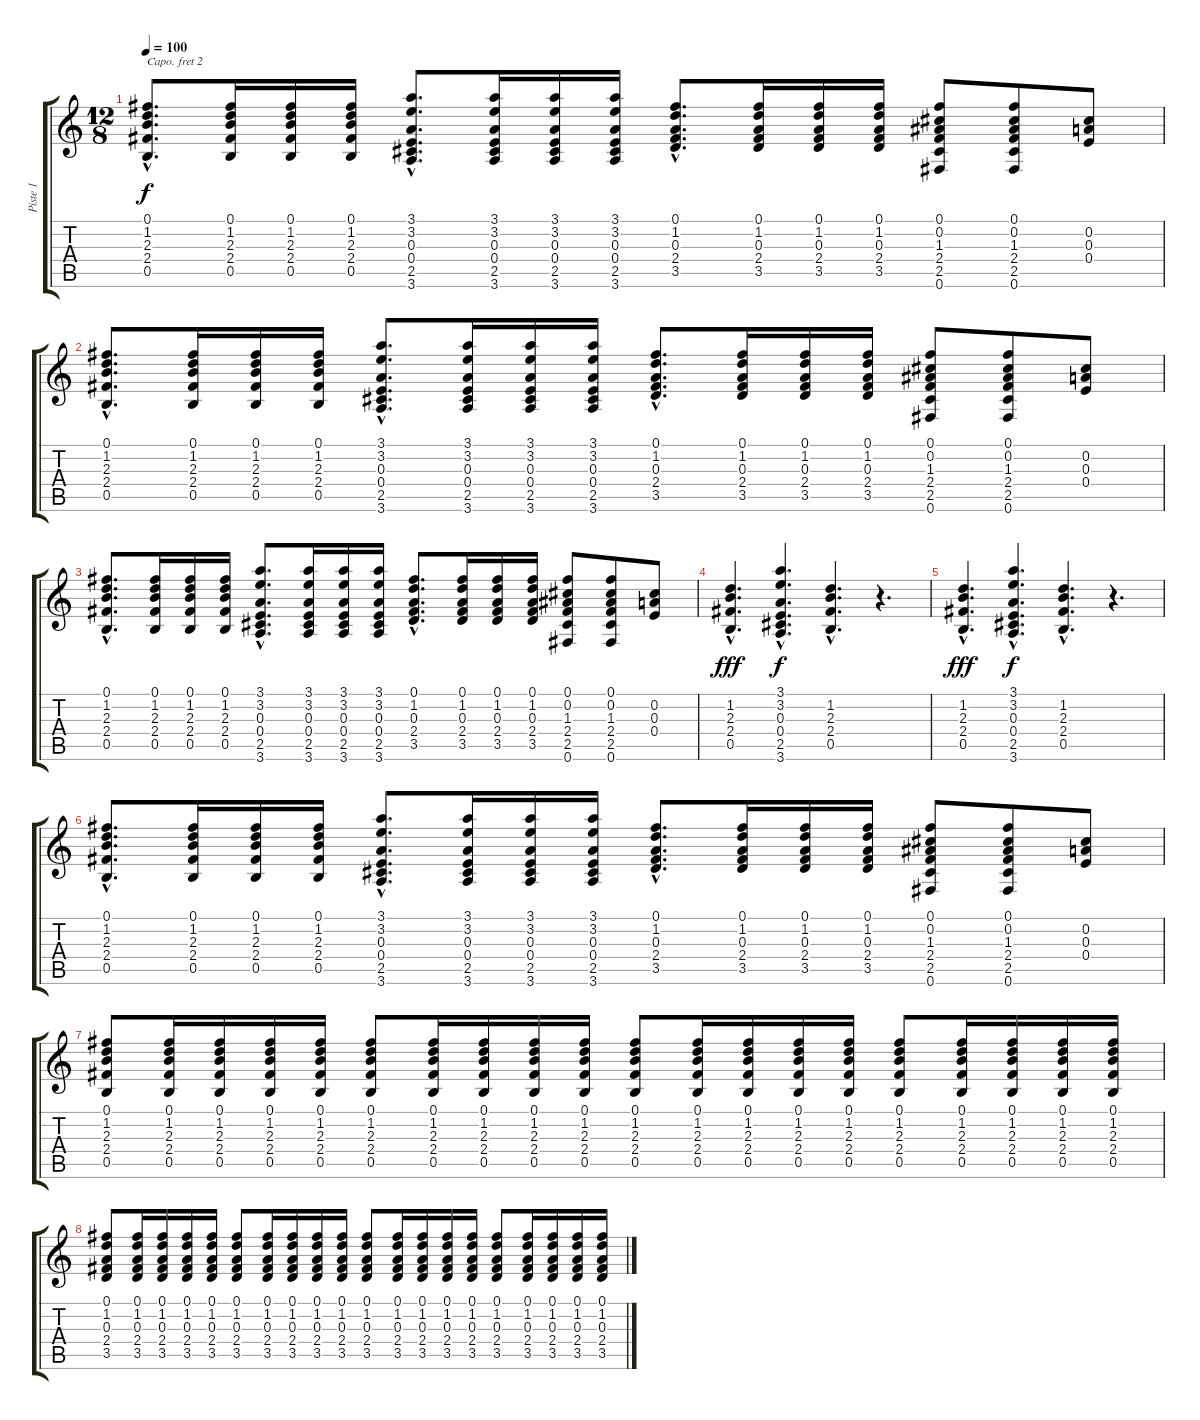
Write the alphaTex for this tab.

\track ("Piste 1" "Piste 1") {instrument acousticguitarsteel}
\staff {score tabs}
\capo 2
\tuning (E4 B3 G3 D3 A2 E2) {hide}
\ts (12 8)
\tempo 100
\clef g2
\ks c
(0.1{hac} 1.2{hac} 2.3{hac} 2.4{hac} 0.5{hac}).8{d dy f} (0.1 1.2 2.3 2.4 0.5).16 (0.1 1.2 2.3 2.4 0.5).16 (0.1 1.2 2.3 2.4 0.5).16 (3.1{hac} 3.2{hac} 0.3{hac} 0.4{hac} 2.5{hac} 3.6{hac}).8{d} (3.1 3.2 0.3 0.4 2.5 3.6).16 (3.1 3.2 0.3 0.4 2.5 3.6).16 (3.1 3.2 0.3 0.4 2.5 3.6).16 (0.1{hac} 1.2{hac} 0.3{hac} 2.4{hac} 3.5{hac}).8{d} (0.1 1.2 0.3 2.4 3.5).16 (0.1 1.2 0.3 2.4 3.5).16 (0.1 1.2 0.3 2.4 3.5).16 (0.1 0.2 1.3 2.4 2.5 0.6).8 (0.1 0.2 1.3 2.4 2.5 0.6).8 (0.2 0.3 0.4).8 |
(0.1{hac} 1.2{hac} 2.3{hac} 2.4{hac} 0.5{hac}).8{d} (0.1 1.2 2.3 2.4 0.5).16 (0.1 1.2 2.3 2.4 0.5).16 (0.1 1.2 2.3 2.4 0.5).16 (3.1{hac} 3.2{hac} 0.3{hac} 0.4{hac} 2.5{hac} 3.6{hac}).8{d} (3.1 3.2 0.3 0.4 2.5 3.6).16 (3.1 3.2 0.3 0.4 2.5 3.6).16 (3.1 3.2 0.3 0.4 2.5 3.6).16 (0.1{hac} 1.2{hac} 0.3{hac} 2.4{hac} 3.5{hac}).8{d} (0.1 1.2 0.3 2.4 3.5).16 (0.1 1.2 0.3 2.4 3.5).16 (0.1 1.2 0.3 2.4 3.5).16 (0.1 0.2 1.3 2.4 2.5 0.6).8 (0.1 0.2 1.3 2.4 2.5 0.6).8 (0.2 0.3 0.4).8 |
(0.1{hac} 1.2{hac} 2.3{hac} 2.4{hac} 0.5{hac}).8{d} (0.1 1.2 2.3 2.4 0.5).16 (0.1 1.2 2.3 2.4 0.5).16 (0.1 1.2 2.3 2.4 0.5).16 (3.1{hac} 3.2{hac} 0.3{hac} 0.4{hac} 2.5{hac} 3.6{hac}).8{d} (3.1 3.2 0.3 0.4 2.5 3.6).16 (3.1 3.2 0.3 0.4 2.5 3.6).16 (3.1 3.2 0.3 0.4 2.5 3.6).16 (0.1{hac} 1.2{hac} 0.3{hac} 2.4{hac} 3.5{hac}).8{d} (0.1 1.2 0.3 2.4 3.5).16 (0.1 1.2 0.3 2.4 3.5).16 (0.1 1.2 0.3 2.4 3.5).16 (0.1 0.2 1.3 2.4 2.5 0.6).8 (0.1 0.2 1.3 2.4 2.5 0.6).8 (0.2 0.3 0.4).8 |
(1.2{hac} 2.3{hac} 2.4{hac} 0.5{hac}).4{d dy fff} (3.1{hac} 3.2{hac} 0.3{hac} 0.4{hac} 2.5{hac} 3.6{hac}).4{d dy f} (1.2{hac} 2.3{hac} 2.4{hac} 0.5{hac}).4{d} r.4{d} |
(1.2{hac} 2.3{hac} 2.4{hac} 0.5{hac}).4{d dy fff} (3.1{hac} 3.2{hac} 0.3{hac} 0.4{hac} 2.5{hac} 3.6{hac}).4{d dy f} (1.2{hac} 2.3{hac} 2.4{hac} 0.5{hac}).4{d} r.4{d} |
(0.1{hac} 1.2{hac} 2.3{hac} 2.4{hac} 0.5{hac}).8{d} (0.1 1.2 2.3 2.4 0.5).16 (0.1 1.2 2.3 2.4 0.5).16 (0.1 1.2 2.3 2.4 0.5).16 (3.1{hac} 3.2{hac} 0.3{hac} 0.4{hac} 2.5{hac} 3.6{hac}).8{d} (3.1 3.2 0.3 0.4 2.5 3.6).16 (3.1 3.2 0.3 0.4 2.5 3.6).16 (3.1 3.2 0.3 0.4 2.5 3.6).16 (0.1{hac} 1.2{hac} 0.3{hac} 2.4{hac} 3.5{hac}).8{d} (0.1 1.2 0.3 2.4 3.5).16 (0.1 1.2 0.3 2.4 3.5).16 (0.1 1.2 0.3 2.4 3.5).16 (0.1 0.2 1.3 2.4 2.5 0.6).8 (0.1 0.2 1.3 2.4 2.5 0.6).8 (0.2 0.3 0.4).8 |
(0.1 1.2 2.3 2.4 0.5).8 (0.1 1.2 2.3 2.4 0.5).16 (0.1 1.2 2.3 2.4 0.5).16 (0.1 1.2 2.3 2.4 0.5).16 (0.1 1.2 2.3 2.4 0.5).16 (0.1 1.2 2.3 2.4 0.5).8 (0.1 1.2 2.3 2.4 0.5).16 (0.1 1.2 2.3 2.4 0.5).16 (0.1 1.2 2.3 2.4 0.5).16 (0.1 1.2 2.3 2.4 0.5).16 (0.1 1.2 2.3 2.4 0.5).8 (0.1 1.2 2.3 2.4 0.5).16 (0.1 1.2 2.3 2.4 0.5).16 (0.1 1.2 2.3 2.4 0.5).16 (0.1 1.2 2.3 2.4 0.5).16 (0.1 1.2 2.3 2.4 0.5).8 (0.1 1.2 2.3 2.4 0.5).16 (0.1 1.2 2.3 2.4 0.5).16 (0.1 1.2 2.3 2.4 0.5).16 (0.1 1.2 2.3 2.4 0.5).16 |
(0.1 1.2 0.3 2.4 3.5).8 (0.1 1.2 0.3 2.4 3.5).16 (0.1 1.2 0.3 2.4 3.5).16 (0.1 1.2 0.3 2.4 3.5).16 (0.1 1.2 0.3 2.4 3.5).16 (0.1 1.2 0.3 2.4 3.5).8 (0.1 1.2 0.3 2.4 3.5).16 (0.1 1.2 0.3 2.4 3.5).16 (0.1 1.2 0.3 2.4 3.5).16 (0.1 1.2 0.3 2.4 3.5).16 (0.1 1.2 0.3 2.4 3.5).8 (0.1 1.2 0.3 2.4 3.5).16 (0.1 1.2 0.3 2.4 3.5).16 (0.1 1.2 0.3 2.4 3.5).16 (0.1 1.2 0.3 2.4 3.5).16 (0.1 1.2 0.3 2.4 3.5).8 (0.1 1.2 0.3 2.4 3.5).16 (0.1 1.2 0.3 2.4 3.5).16 (0.1 1.2 0.3 2.4 3.5).16 (0.1 1.2 0.3 2.4 3.5).16
